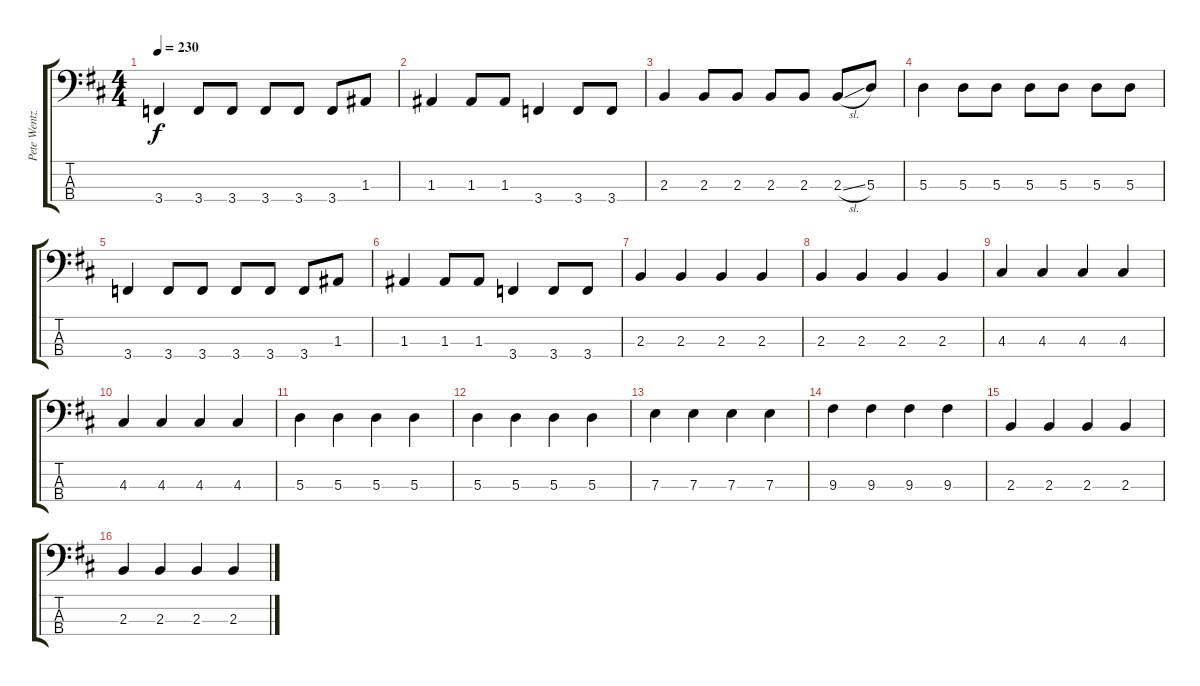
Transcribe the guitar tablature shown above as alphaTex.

\track ("Pete Wentz" "Pete Wentz") {instrument electricbasspick}
\staff {score tabs}
\tuning (G2 D2 A1 D1) {hide}
\ts (4 4)
\tempo 230
\clef f4
\ks d
3.4.4{dy f} 3.4.8 3.4.8 3.4.8 3.4.8 3.4.8 1.3.8 |
1.3.4 1.3.8 1.3.8 3.4.4 3.4.8 3.4.8 |
2.3.4 2.3.8 2.3.8 2.3.8 2.3.8 2.3{sl}.8 5.3.8 |
5.3.4 5.3.8 5.3.8 5.3.8 5.3.8 5.3.8 5.3.8 |
3.4.4 3.4.8 3.4.8 3.4.8 3.4.8 3.4.8 1.3.8 |
1.3.4 1.3.8 1.3.8 3.4.4 3.4.8 3.4.8 |
2.3.4 2.3.4 2.3.4 2.3.4 |
2.3.4 2.3.4 2.3.4 2.3.4 |
4.3.4 4.3.4 4.3.4 4.3.4 |
4.3.4 4.3.4 4.3.4 4.3.4 |
5.3.4 5.3.4 5.3.4 5.3.4 |
5.3.4 5.3.4 5.3.4 5.3.4 |
7.3.4 7.3.4 7.3.4 7.3.4 |
9.3.4 9.3.4 9.3.4 9.3.4 |
2.3.4 2.3.4 2.3.4 2.3.4 |
2.3.4 2.3.4 2.3.4 2.3.4
